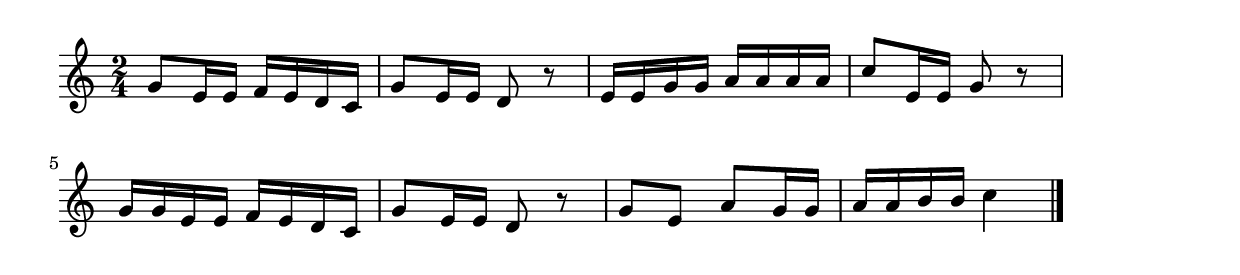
\version "2.18.2"

% どんぐりころころ(どんぐりころころどんぶりこ)

\score {

\layout {
line-width = #170
indent = 0\mm
}

\relative c'' {
\key c \major
\time 2/4
\numericTimeSignature

g8 e16 e f e d c |
g'8 e16 e d8 r |
e16 e g g a a a a|
c8 e,16 e g8 r |
\break
g16 g e e f e d c |
g'8 e16 e d8 r
g e  a g16 g|
a a b b c4|

\bar "|."
}

\midi {}

}